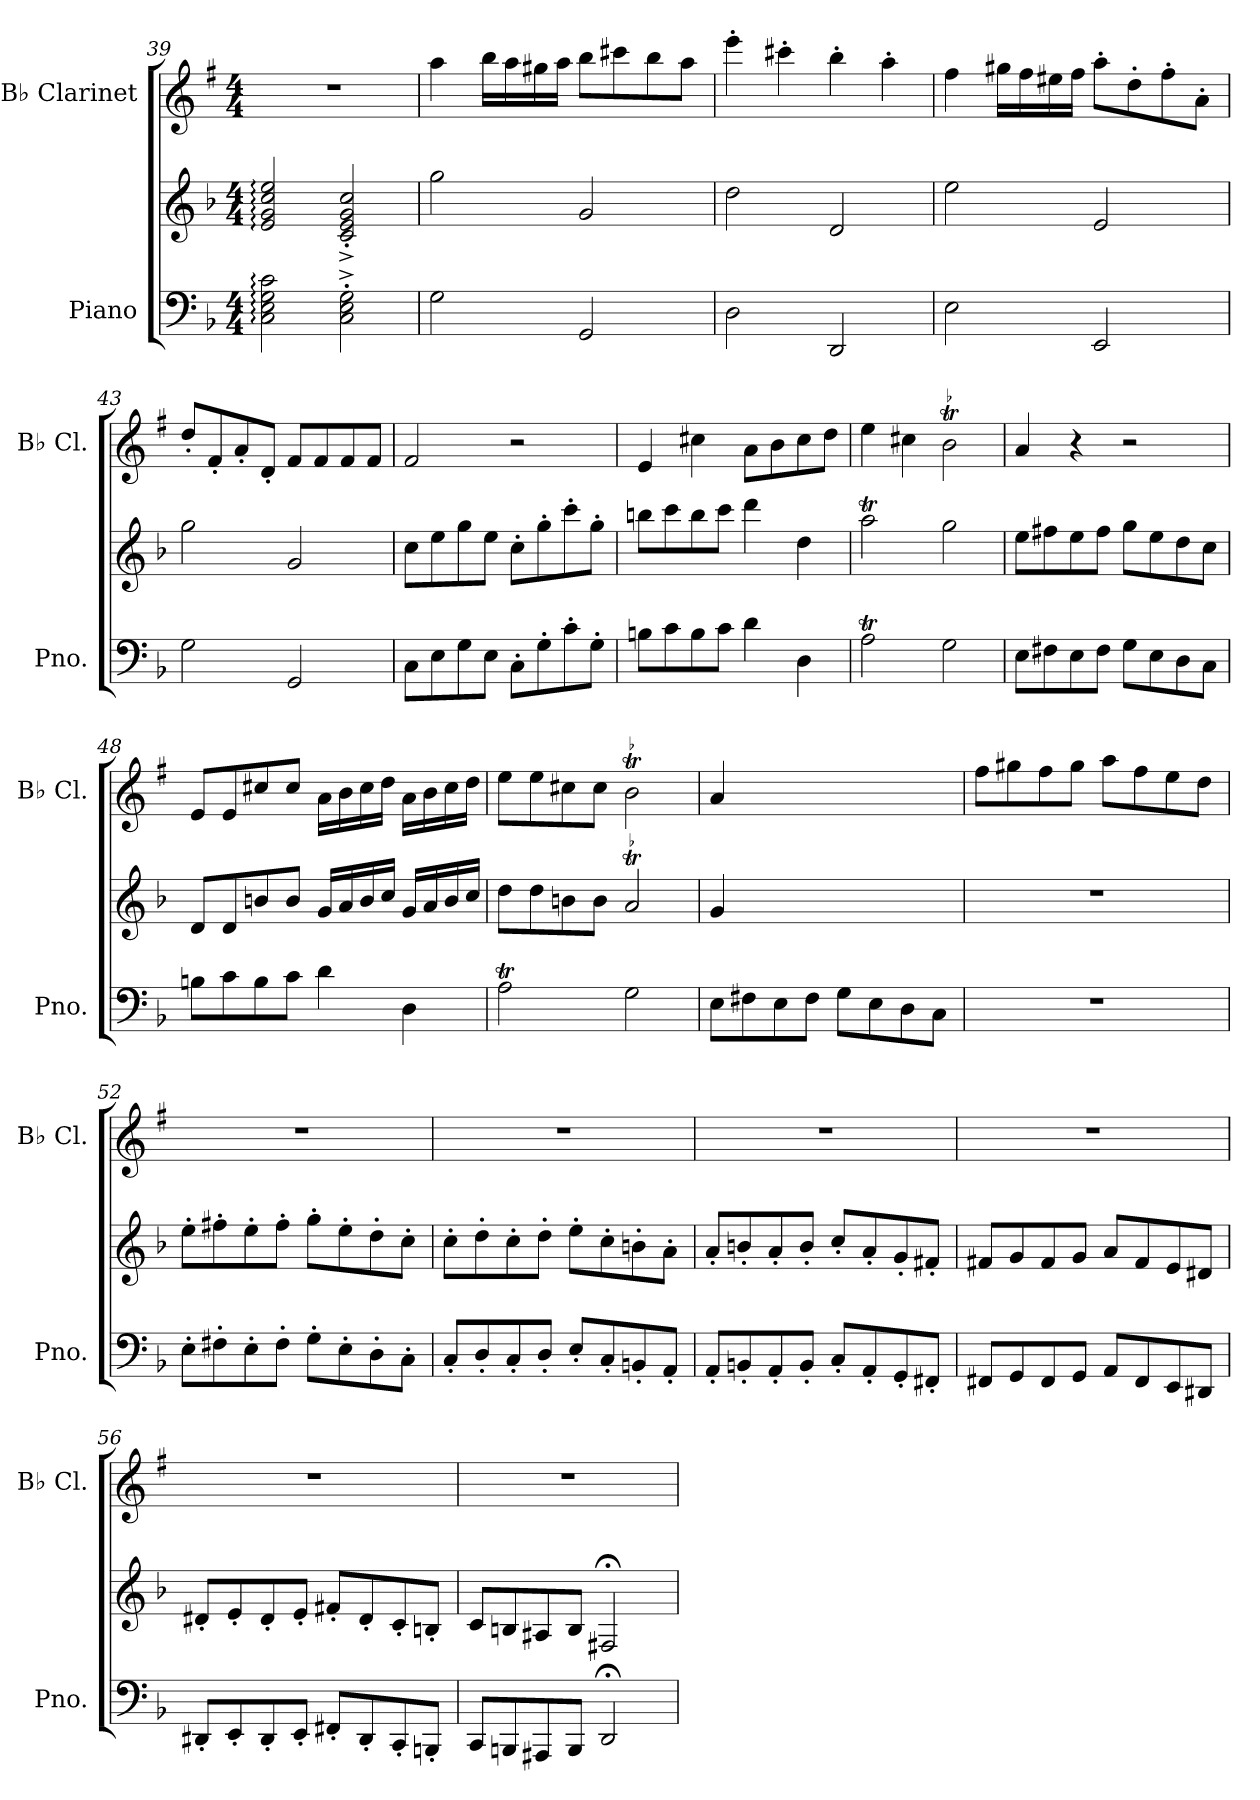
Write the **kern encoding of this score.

**kern	**kern	**kern
*part2	*part2	*part1
*staff3	*staff2	*staff1
*I"Piano	*	*I"B♭ Clarinet
*I'Pno.	*	*I'B♭ Cl.
*clefF4	*clefG2	*clefG2
*	*	*ITrd1c2
*k[b-]	*k[b-]	*k[b-]
*M4/4	*M4/4	*M4/4
=39	=39	=39
2C\: 2E\: 2G\: 2c\:	2e/: 2g/: 2cc/: 2ee/:	1r
2C\^' 2E\^' 2G\^'	2c/^' 2e/^' 2g/^' 2cc/^'	.
=40	=40	=40
2G\	2gg\	4gg\
.	.	16aa\LL
.	.	16gg\
.	.	16ff#X\
.	.	16gg\JJ
2GG/	2g/	8aa\L
.	.	8bbn\
.	.	8aa\
.	.	8gg\J
=41	=41	=41
2D\	2dd\	4ddd'\
.	.	4bbn'\
2DD/	2d/	4aa'\
.	.	4gg'\
=42	=42	=42
2E\	2ee\	4ee\
.	.	16ff#X\LL
.	.	16ee\
.	.	16dd#X\
.	.	16ee\JJ
2EE/	2e/	8gg'\L
.	.	8cc'\
.	.	8ee'\
.	.	8g'\J
!!LO:LB:g=z
=43	=43	=43
2G\	2gg\	8cc'/L
.	.	8e'/
.	.	8g'/
.	.	8c'/J
2GG/	2g/	8e/L
.	.	8e/
.	.	8e/
.	.	8e/J
=44	=44	=44
8C\L	8cc\L	2e/
8E\	8ee\	.
8G\	8gg\	.
8E\J	8ee\J	.
8C'\L	8cc'\L	2r
8G'\	8gg'\	.
8c'\	8ccc'\	.
8G'\J	8gg'\J	.
=45	=45	=45
8Bn\L	8bbn\L	4d/
8c\	8ccc\	.
8B\	8bb\	4bn\
8c\J	8ccc\J	.
4d\	4ddd\	8g\L
.	.	8a\
4D\	4dd\	8b\
.	.	8cc\J
=46	=46	=46
2At\	2aat\	4dd\
.	.	4bn\
2G\	2gg\	2at\
=47	=47	=47
8E\L	8ee\L	4g/
8F#X\	8ff#X\	.
8E\	8ee\	4r
8F#\J	8ff#\J	.
8G\L	8gg\L	2r
8E\	8ee\	.
8D\	8dd\	.
8C\J	8cc\J	.
!!LO:LB:g=z
=48	=48	=48
8Bn\L	8d/L	8d/L
8c\	8d/	8d/
8B\	8bn/	8bn/
8c\J	8b/J	8b/J
4d\	16g/LL	16g\LL
.	16a/	16a\
.	16b/	16b\
.	16cc/JJ	16cc\JJ
4D\	16g/LL	16g\LL
.	16a/	16a\
.	16b/	16b\
.	16cc/JJ	16cc\JJ
=49	=49	=49
2At\	8dd\L	8dd\L
.	8dd\	8dd\
.	8bn\	8bn\
.	8b\J	8b\J
2G\	2at/	2at\
=50	=50	=50
8E\L	4g/	4g/
8F#X\	.	.
8E\	2.ryy	2.ryy
8F#\J	.	.
8G\L	.	.
8E\	.	.
8D\	.	.
8C\J	.	.
=51	=51	=51
1r	1r	8ee\L
.	.	8ff#X\
.	.	8ee\
.	.	8ff#\J
.	.	8gg\L
.	.	8ee\
.	.	8dd\
.	.	8cc\J
!!LO:LB:g=z
=52	=52	=52
8E'\L	8ee'\L	1r
8F#X'\	8ff#X'\	.
8E'\	8ee'\	.
8F#'\J	8ff#'\J	.
8G'\L	8gg'\L	.
8E'\	8ee'\	.
8D'\	8dd'\	.
8C'\J	8cc'\J	.
=53	=53	=53
8C'/L	8cc'\L	1r
8D'/	8dd'\	.
8C'/	8cc'\	.
8D'/J	8dd'\J	.
8E'/L	8ee'\L	.
8C'/	8cc'\	.
8BBn'/	8bn'\	.
8AA'/J	8a'\J	.
=54	=54	=54
8AA'/L	8a'/L	1r
8BBn'/	8bn'/	.
8AA'/	8a'/	.
8BB'/J	8b'/J	.
8C'/L	8cc'/L	.
8AA'/	8a'/	.
8GG'/	8g'/	.
8FF#X'/J	8f#X'/J	.
=55	=55	=55
8FF#X/L	8f#X/L	1r
8GG/	8g/	.
8FF#/	8f#/	.
8GG/J	8g/J	.
8AA/L	8a/L	.
8FF#/	8f#/	.
8EE/	8e/	.
8DD#X/J	8d#X/J	.
!!LO:PB:g=z
=56	=56	=56
8DD#X'/L	8d#X'/L	1r
8EE'/	8e'/	.
8DD#'/	8d#'/	.
8EE'/J	8e'/J	.
8FF#X'/L	8f#X'/L	.
8DD#'/	8d#'/	.
8CC'/	8c'/	.
8BBBn'/J	8Bn'/J	.
=57	=57	=57
8CC/L	8c/L	1r
8BBBn/	8Bn/	.
8AAA#X/	8A#X/	.
8BBB/J	8B/J	.
2DD;</	2F#X;</	.
=	=	=
*-	*-	*-
